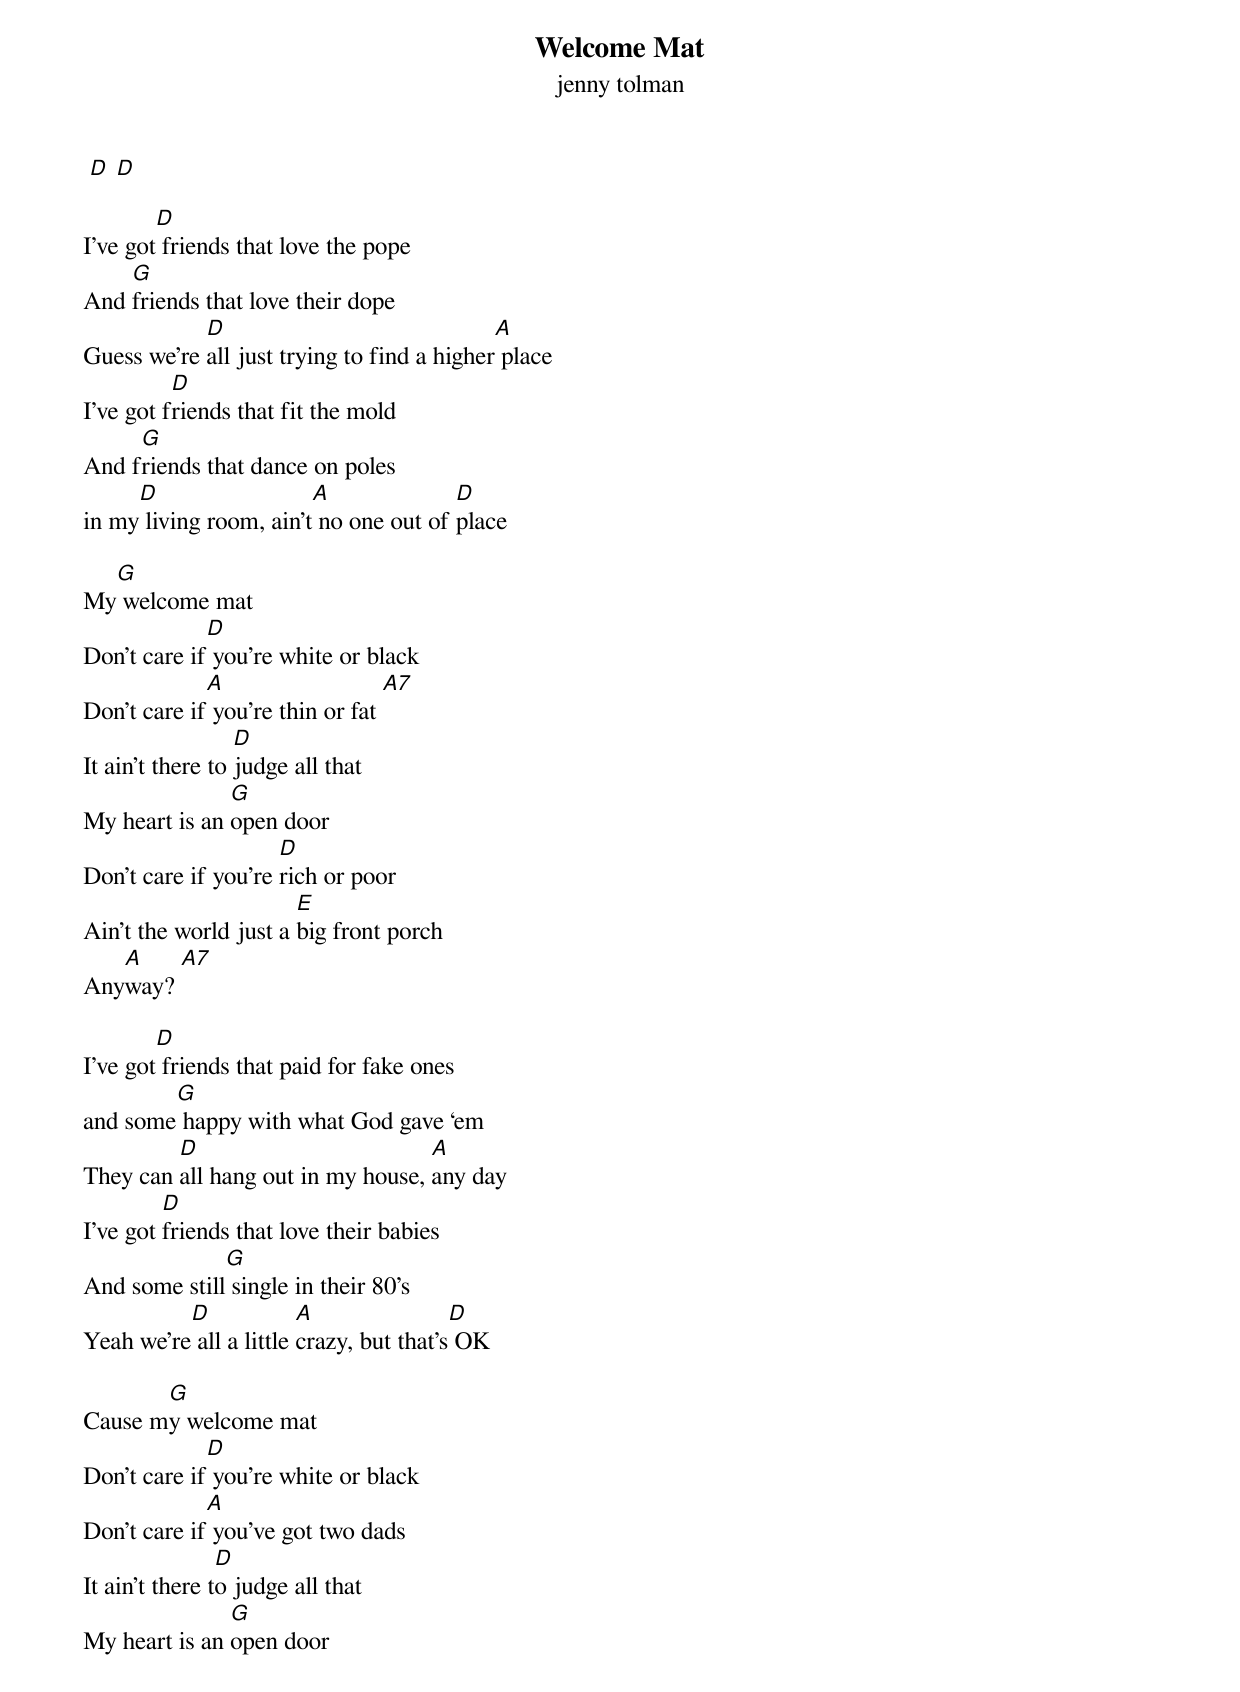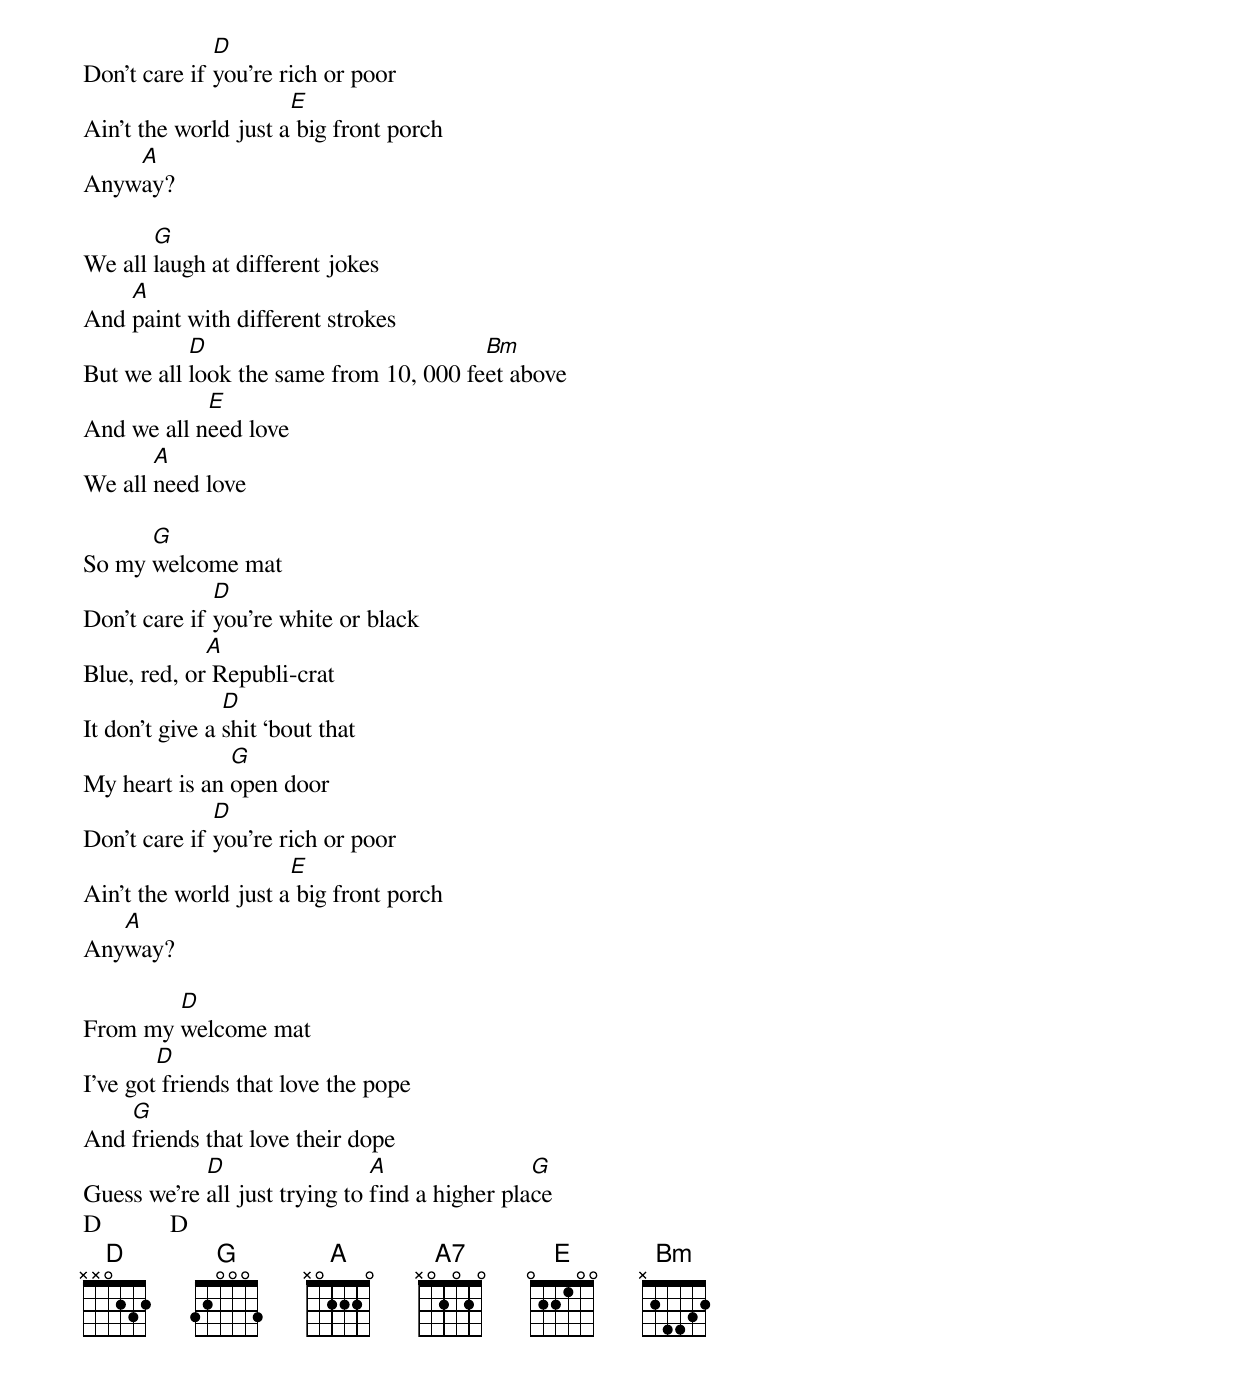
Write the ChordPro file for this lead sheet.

{title: Welcome Mat}
{subtitle: jenny tolman}

 [D] [D]

I’ve got[D] friends that love the pope
And [G]friends that love their dope
Guess we’re [D]all just trying to find a higher[A] place
I’ve got f[D]riends that fit the mold
And f[G]riends that dance on poles
in my[D] living room, ain’t[A] no one out of [D]place

My[G] welcome mat
Don’t care if[D] you’re white or black
Don’t care if[A] you’re thin or fat [A7]
It ain’t there to [D]judge all that
My heart is an [G]open door
Don’t care if you’re [D]rich or poor
Ain’t the world just a [E]big front porch
Any[A]way? [A7]

I’ve got[D] friends that paid for fake ones
and some[G] happy with what God gave ‘em
They can [D]all hang out in my house, [A]any day
I’ve got [D]friends that love their babies
And some still[G] single in their 80’s
Yeah we’re[D] all a little [A]crazy, but that’s[D] OK

Cause m[G]y welcome mat
Don’t care if[D] you’re white or black
Don’t care if[A] you’ve got two dads
It ain’t there t[D]o judge all that
My heart is an [G]open door
Don’t care if [D]you’re rich or poor
Ain’t the world just a[E] big front porch
Anyw[A]ay?

We all [G]laugh at different jokes
And [A]paint with different strokes
But we all [D]look the same from 10, 000 fe[Bm]et above
And we all n[E]eed love
We all [A]need love

So my [G]welcome mat
Don’t care if [D]you’re white or black
Blue, red, or[A] Republi-crat
It don’t give a [D]shit ‘bout that
My heart is an [G]open door
Don’t care if [D]you’re rich or poor
Ain’t the world just a[E] big front porch
Any[A]way?

From my [D]welcome mat
I’ve got[D] friends that love the pope
And [G]friends that love their dope
Guess we’re [D]all just trying to [A]find a higher pla[G]ce
D           D
